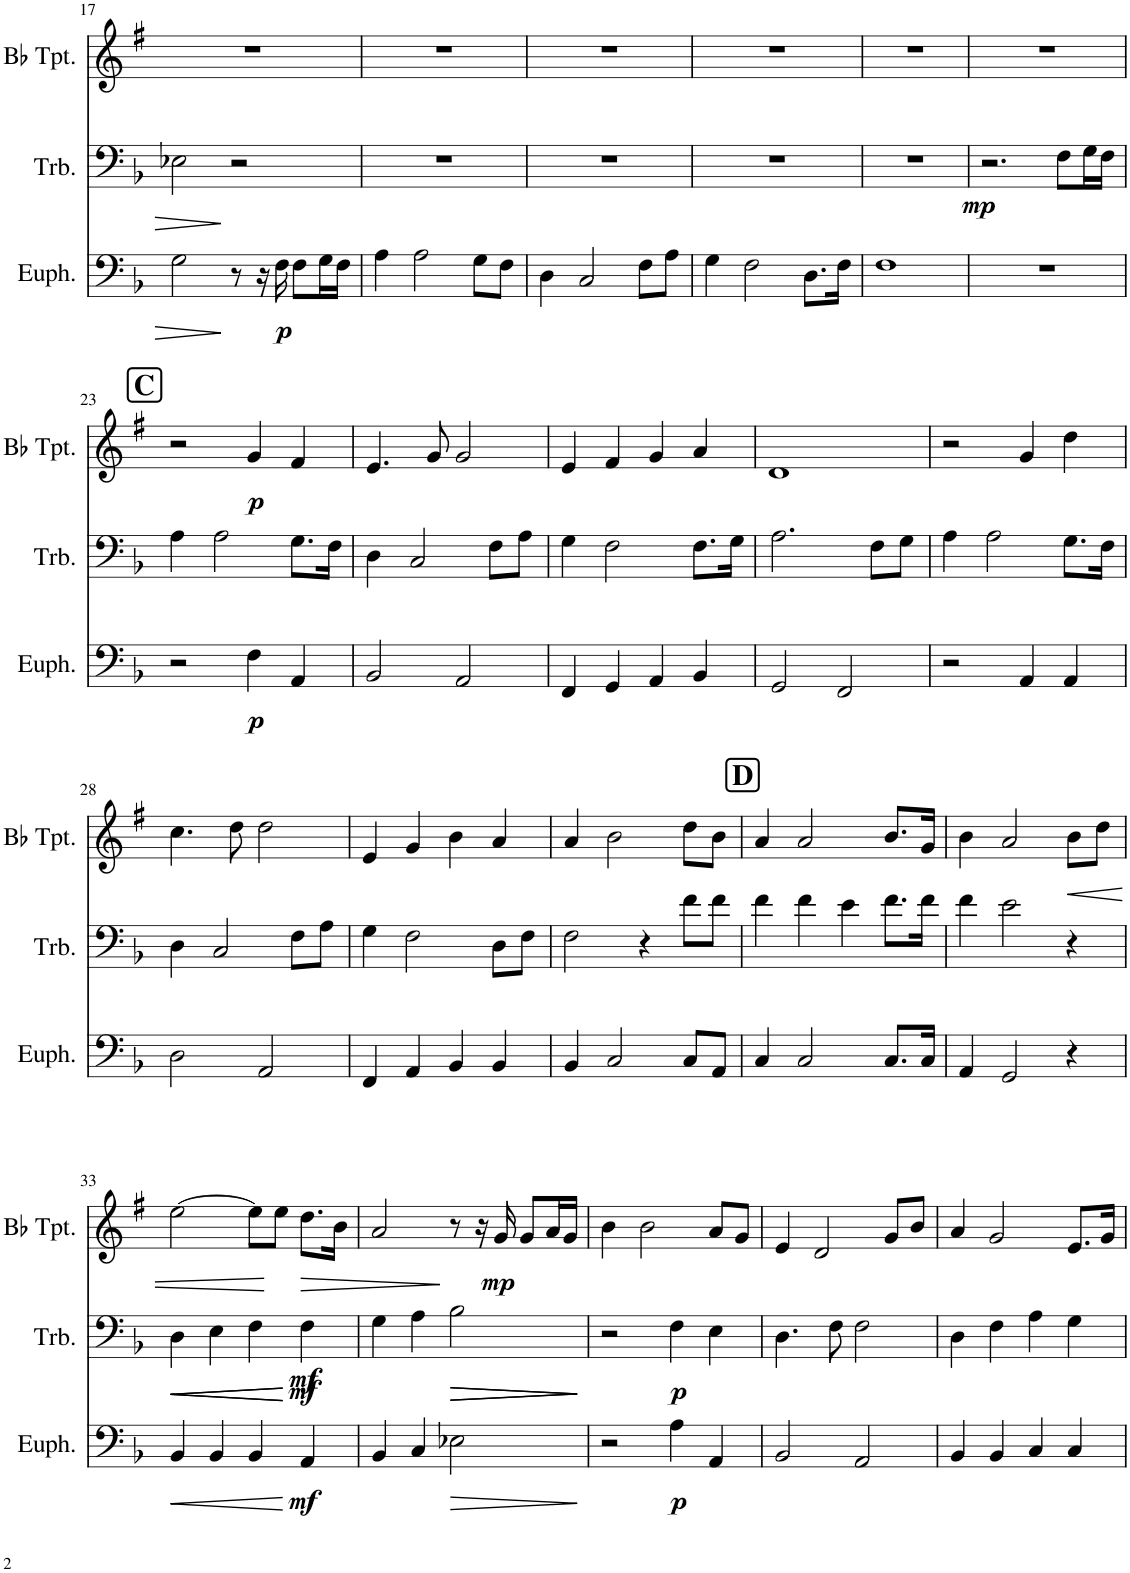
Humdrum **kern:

**kern	**dynam	**kern	**dynam	**kern	**dynam
*part3	*part3	*part2	*part2	*part1	*part1
*staff3	*staff3	*staff2	*staff2	*staff1	*staff1
*I"Euphonium	*	*I"Trombone	*	*I"Bb Trumpet	*
*I'Euph.	*	*I'Trb.	*	*I'Bb Tpt.	*
!!LO:PB:g=z
*clefF4	*	*clefF4	*	*clefG2	*
*	*	*	*	*Trd1c2	*
*k[b-]	*	*k[b-]	*	*k[f#]	*
*M4/4	*	*M4/4	*	*M4/4	*
=17	=17	=17	=17	=17	=17
2G\	.	2E-X\	.	1r	.
8r	.	2r	.	.	.
16r	.	.	.	.	.
!	!LO:DY:b	!	!	!	!
16F\	p	.	.	.	.
8F\L	.	.	.	.	.
16G\L	.	.	.	.	.
16F\JJ	.	.	.	.	.
=18	=18	=18	=18	=18	=18
4A\	.	1r	.	1r	.
2A\	.	.	.	.	.
8G\L	.	.	.	.	.
8F\J	.	.	.	.	.
=19	=19	=19	=19	=19	=19
4D\	.	1r	.	1r	.
2C/	.	.	.	.	.
8F\L	.	.	.	.	.
8A\J	.	.	.	.	.
=20	=20	=20	=20	=20	=20
4G\	.	1r	.	1r	.
2F\	.	.	.	.	.
8.D\L	.	.	.	.	.
16F\Jk	.	.	.	.	.
=21	=21	=21	=21	=21	=21
1F	.	1r	.	1r	.
=22	=22	=22	=22	=22	=22
!	!	!	!LO:DY:b	!	!
1r	.	2.r	mp	1r	.
.	.	8F\L	.	.	.
.	.	16G\L	.	.	.
.	.	16F\JJ	.	.	.
!!LO:LB:g=z
!!LO:REH:place=s1:a:B:cj:fs=14:t=C
=23	=23	=23	=23	=23	=23
2r	.	4A\	.	2r	.
.	.	2A\	.	.	.
!	!LO:DY:b	!	!	!	!LO:DY:b
4F\	p	.	.	4g/	p
4AA/	.	8.G\L	.	4f#/	.
.	.	16F\Jk	.	.	.
=24	=24	=24	=24	=24	=24
2BB-/	.	4D\	.	4.e/	.
.	.	2C/	.	.	.
.	.	.	.	8g/	.
2AA/	.	.	.	2g/	.
.	.	8F\L	.	.	.
.	.	8A\J	.	.	.
=25	=25	=25	=25	=25	=25
4FF/	.	4G\	.	4e/	.
4GG/	.	2F\	.	4f#/	.
4AA/	.	.	.	4g/	.
4BB-/	.	8.F\L	.	4a/	.
.	.	16G\Jk	.	.	.
=26	=26	=26	=26	=26	=26
2GG/	.	2.A\	.	1d	.
2FF/	.	.	.	.	.
.	.	8F\L	.	.	.
.	.	8G\J	.	.	.
=27	=27	=27	=27	=27	=27
2r	.	4A\	.	2r	.
.	.	2A\	.	.	.
4AA/	.	.	.	4g/	.
4AA/	.	8.G\L	.	4dd\	.
.	.	16F\Jk	.	.	.
!!LO:LB:g=z
=28	=28	=28	=28	=28	=28
2D\	.	4D\	.	4.cc\	.
.	.	2C/	.	.	.
.	.	.	.	8dd\	.
2AA/	.	.	.	2dd\	.
.	.	8F\L	.	.	.
.	.	8A\J	.	.	.
=29	=29	=29	=29	=29	=29
4FF/	.	4G\	.	4e/	.
4AA/	.	2F\	.	4g/	.
4BB-/	.	.	.	4b\	.
4BB-/	.	8D\L	.	4a/	.
.	.	8F\J	.	.	.
=30	=30	=30	=30	=30	=30
4BB-/	.	2F\	.	4a/	.
2C/	.	.	.	2b\	.
.	.	4r	.	.	.
8C/L	.	8f\L	.	8dd\L	.
8AA/J	.	8f\J	.	8b\J	.
!!LO:REH:place=s1:a:B:cj:fs=14:t=D
=31	=31	=31	=31	=31	=31
4C/	.	4f\	.	4a/	.
2C/	.	4f\	.	2a/	.
.	.	4e\	.	.	.
8.C/L	.	8.f\L	.	8.b/L	.
16C/Jk	.	16f\Jk	.	16g/Jk	.
=32	=32	=32	=32	=32	=32
4AA/	.	4f\	.	4b\	.
2GG/	.	2e\	.	2a/	.
!	!	!	!	!	!LO:HP:b
4r	.	4r	.	8b\L	<
.	.	.	.	8dd\J	.
!!LO:LB:g=z
=33	=33	=33	=33	=33	=33
!	!LO:HP:b	!	!LO:HP:b	!	!
4BB-/	<	4D\	<	[2ee\	.
!	!	!	!LO:HP:b	!	!
4BB-/	.	4E\	<	.	.
4BB-/	.	4F\	.	8ee\L]	.
.	.	.	.	8ee\J	[
!	!LO:DY:n=1:b	!	!LO:DY:n=1:b	!	!LO:HP:b
!	!	!	!LO:DY:n=2:b	!	!
4AA/	[ mf	4F\	[ [ mf mf	8.dd\L	>
.	.	.	.	16b\Jk	.
=34	=34	=34	=34	=34	=34
4BB-/	.	4G\	.	2a/	.
4C/	.	4A\	.	.	.
!	!LO:HP:b	!	!LO:HP:b	!	!
!	!	!	!LO:HP:n=1:b	!	!
2E-X\	>	2B-\	> >	8r	]
.	.	.	.	16r	.
!	!	!	!	!	!LO:DY:b
.	.	.	.	16g/	mp
.	.	.	.	8g/L	.
.	.	.	.	16a/L	.
.	.	.	.	16g/JJ	.
.	]	.	]	.	.
=35	=35	=35	=35	=35	=35
2r	.	2r	.	4b\	.
.	.	.	.	2b\	.
!	!LO:DY:b	!	!LO:DY:n=1:b	!	!
4A\	p	4F\	] p	.	.
4AA/	.	4E\	.	8a/L	.
.	.	.	.	8g/J	.
=36	=36	=36	=36	=36	=36
2BB-/	.	4.D\	.	4e/	.
.	.	.	.	2d/	.
.	.	8F\	.	.	.
2AA/	.	2F\	.	.	.
.	.	.	.	8g/L	.
.	.	.	.	8b/J	.
=37	=37	=37	=37	=37	=37
4BB-/	.	4D\	.	4a/	.
4BB-/	.	4F\	.	2g/	.
4C/	.	4A\	.	.	.
4C/	.	4G\	.	8.e/L	.
.	.	.	.	16g/Jk	.
=	=	=	=	=	=
*-	*-	*-	*-	*-	*-
